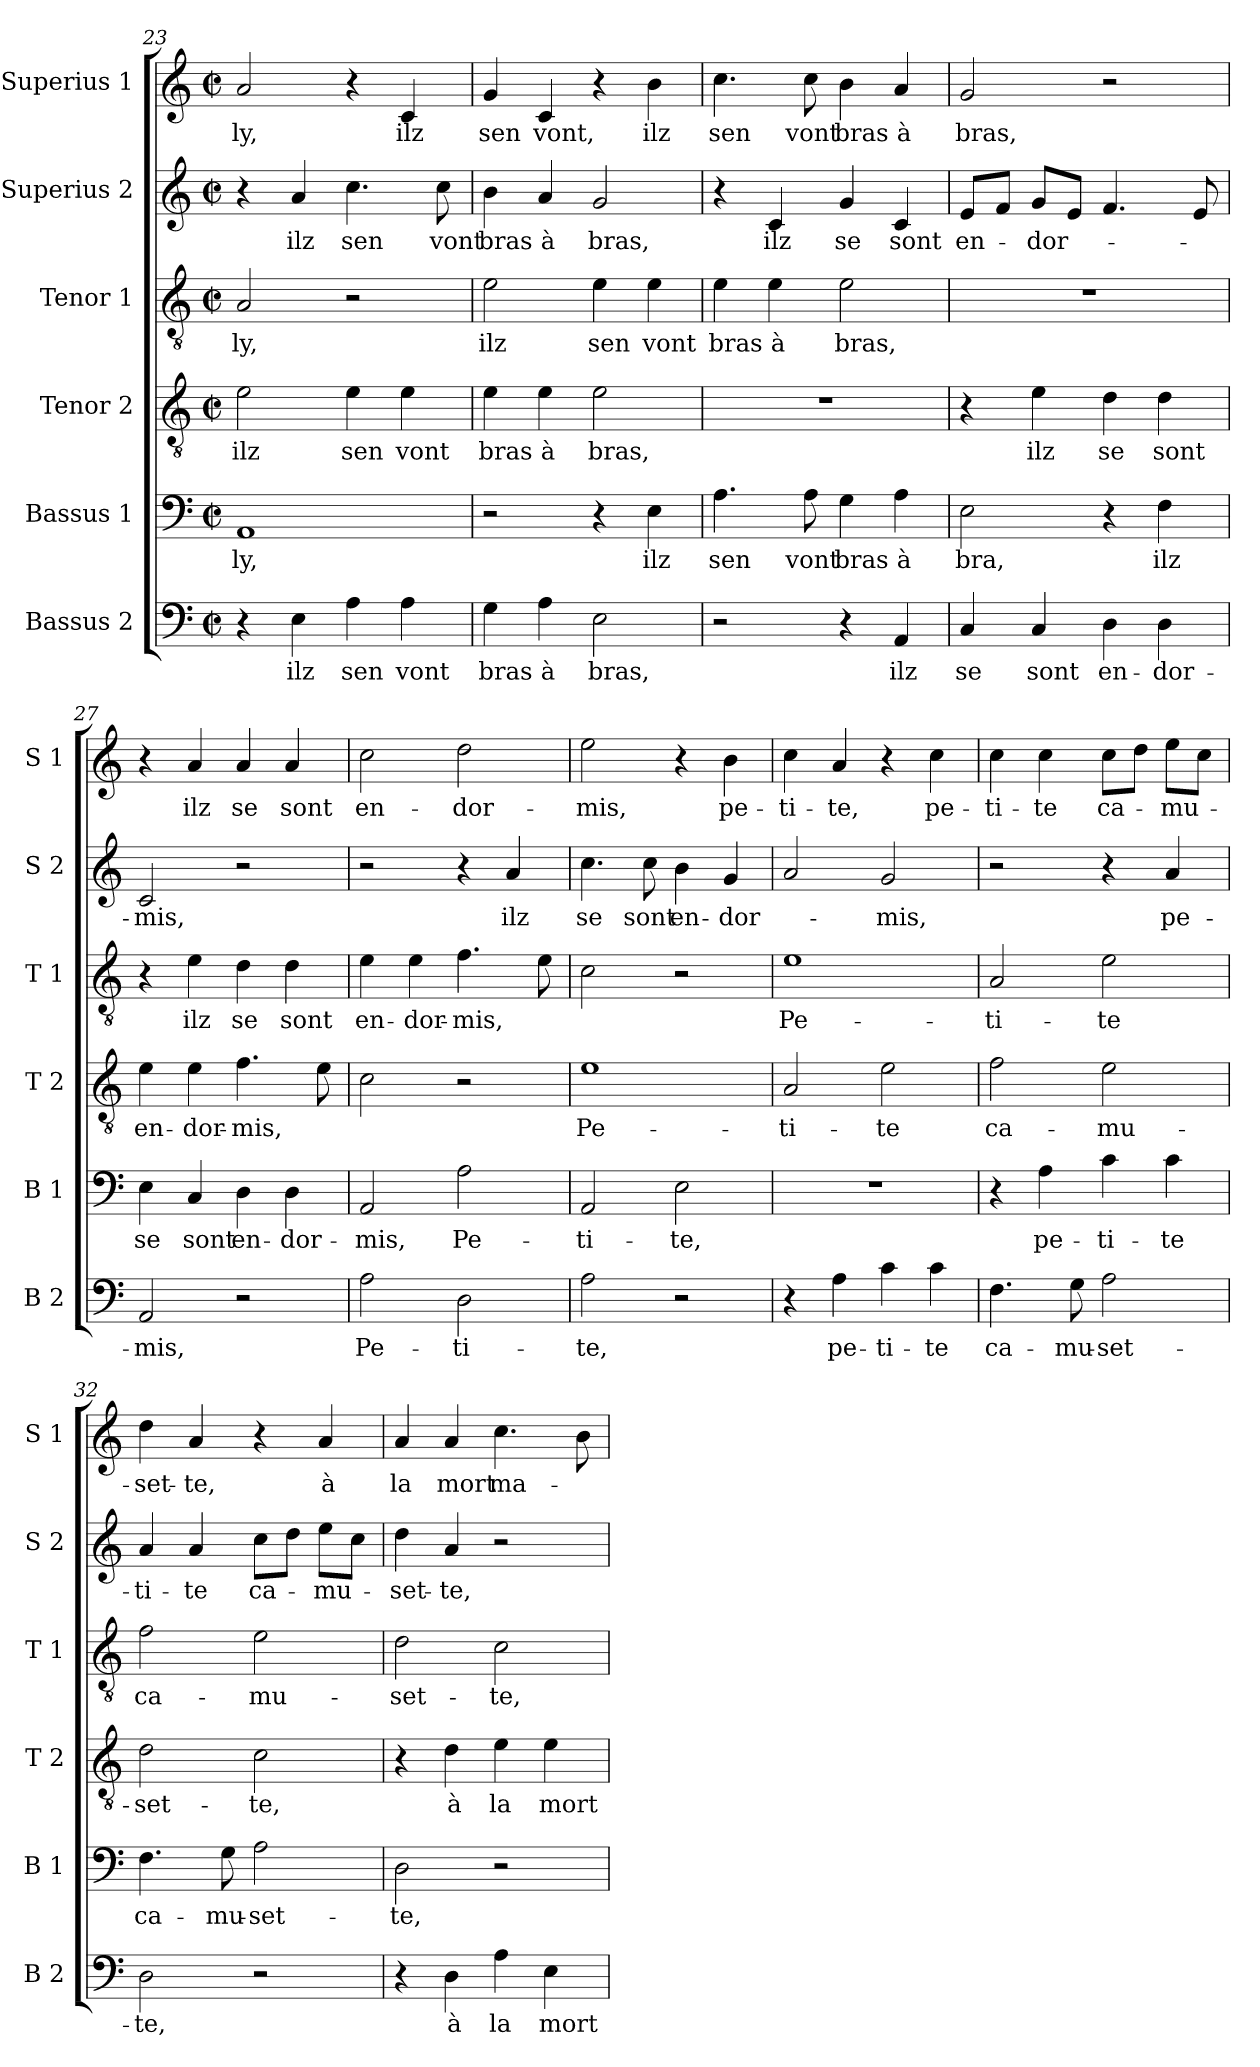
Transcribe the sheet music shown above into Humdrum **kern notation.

**kern	**text	**kern	**text	**kern	**text	**kern	**text	**kern	**text	**kern	**text
*part6	*part6	*part5	*part5	*part4	*part4	*part3	*part3	*part2	*part2	*part1	*part1
*staff6	*staff6	*staff5	*staff5	*staff4	*staff4	*staff3	*staff3	*staff2	*staff2	*staff1	*staff1
*I"Bassus 2	*	*I"Bassus 1	*	*I"Tenor 2	*	*I"Tenor 1	*	*I"Superius 2	*	*I"Superius 1	*
*I'B 2	*	*I'B 1	*	*I'T 2	*	*I'T 1	*	*I'S 2	*	*I'S 1	*
*clefF4	*	*clefF4	*	*clefGv2	*	*clefGv2	*	*clefG2	*	*clefG2	*
*k[]	*	*k[]	*	*k[]	*	*k[]	*	*k[]	*	*k[]	*
*M2/2	*	*M2/2	*	*M2/2	*	*M2/2	*	*M2/2	*	*M2/2	*
*met(c|)	*	*met(c|)	*	*met(c|)	*	*met(c|)	*	*met(c|)	*	*met(c|)	*
=23	=23	=23	=23	=23	=23	=23	=23	=23	=23	=23	=23
!	!	!	!LO:LY:b	!	!LO:LY:b	!	!LO:LY:b	!	!	!	!LO:LY:b
4r	.	1AA	-ly,	2e\	ilz	2A/	-ly,	4r	.	2a/	-ly,
!	!LO:LY:b	!	!	!	!	!	!	!	!LO:LY:b	!	!
4E\	ilz	.	.	.	.	.	.	4a/	ilz	.	.
!	!LO:LY:b	!	!	!	!LO:LY:b	!	!	!	!LO:LY:b	!	!
4A\	sen	.	.	4e\	sen	2r	.	4.cc\	sen	4r	.
!	!LO:LY:b	!	!	!	!LO:LY:b	!	!	!	!	!	!LO:LY:b
4A\	vont	.	.	4e\	vont	.	.	.	.	4c/	ilz
!	!	!	!	!	!	!	!	!	!LO:LY:b	!	!
.	.	.	.	.	.	.	.	8cc\	vont	.	.
=24	=24	=24	=24	=24	=24	=24	=24	=24	=24	=24	=24
!	!LO:LY:b	!	!	!	!LO:LY:b	!	!LO:LY:b	!	!LO:LY:b	!	!LO:LY:b
4G\	bras	2r	.	4e\	bras	2e\	ilz	4b\	bras	4g/	sen
!	!LO:LY:b	!	!	!	!LO:LY:b	!	!	!	!LO:LY:b	!	!LO:LY:b
4A\	à	.	.	4e\	à	.	.	4a/	à	4c/	vont,
!	!LO:LY:b	!	!	!	!LO:LY:b	!	!LO:LY:b	!	!LO:LY:b	!	!
2E\	bras,	4r	.	2e\	bras,	4e\	sen	2g/	bras,	4r	.
!	!	!	!LO:LY:b	!	!	!	!LO:LY:b	!	!	!	!LO:LY:b
.	.	4E\	ilz	.	.	4e\	vont	.	.	4b\	ilz
=25	=25	=25	=25	=25	=25	=25	=25	=25	=25	=25	=25
!	!	!	!LO:LY:b	!	!	!	!LO:LY:b	!	!	!	!LO:LY:b
2r	.	4.A\	sen	1r	.	4e\	bras	4r	.	4.cc\	sen
!	!	!	!	!	!	!	!LO:LY:b	!	!LO:LY:b	!	!
.	.	.	.	.	.	4e\	à	4c/	ilz	.	.
!	!	!	!LO:LY:b	!	!	!	!	!	!	!	!LO:LY:b
.	.	8A\	vont	.	.	.	.	.	.	8cc\	vont
!	!	!	!LO:LY:b	!	!	!	!LO:LY:b	!	!LO:LY:b	!	!LO:LY:b
4r	.	4G\	bras	.	.	2e\	bras,	4g/	se	4b\	bras
!	!LO:LY:b	!	!LO:LY:b	!	!	!	!	!	!LO:LY:b	!	!LO:LY:b
4AA/	ilz	4A\	à	.	.	.	.	4c/	sont	4a/	à
!!LO:LB:g=z
=26	=26	=26	=26	=26	=26	=26	=26	=26	=26	=26	=26
!	!LO:LY:b	!	!LO:LY:b	!	!	!	!	!	!LO:LY:b	!	!LO:LY:b
4C/	se	2E\	bra,	4r	.	1r	.	8e/L	en-	2g/	bras,
.	.	.	.	.	.	.	.	8f/J	.	.	.
!	!LO:LY:b	!	!	!	!LO:LY:b	!	!	!	!LO:LY:b	!	!
4C/	sont	.	.	4e\	ilz	.	.	8g/L	-dor-	.	.
.	.	.	.	.	.	.	.	8e/J	.	.	.
!	!LO:LY:b	!	!	!	!LO:LY:b	!	!	!	!	!	!
4D\	en-	4r	.	4d\	se	.	.	4.f/	.	2r	.
!	!LO:LY:b	!	!LO:LY:b	!	!LO:LY:b	!	!	!	!	!	!
4D\	-dor-	4F\	ilz	4d\	sont	.	.	.	.	.	.
.	.	.	.	.	.	.	.	8e/	.	.	.
=27	=27	=27	=27	=27	=27	=27	=27	=27	=27	=27	=27
!	!LO:LY:b	!	!LO:LY:b	!	!LO:LY:b	!	!	!	!LO:LY:b	!	!
2AA/	-mis,	4E\	se	4e\	en-	4r	.	2c/	-mis,	4r	.
!	!	!	!LO:LY:b	!	!LO:LY:b	!	!LO:LY:b	!	!	!	!LO:LY:b
.	.	4C/	sont	4e\	-dor-	4e\	ilz	.	.	4a/	ilz
!	!	!	!LO:LY:b	!	!LO:LY:b	!	!LO:LY:b	!	!	!	!LO:LY:b
2r	.	4D\	en-	4.f\	-mis,	4d\	se	2r	.	4a/	se
!	!	!	!LO:LY:b	!	!	!	!LO:LY:b	!	!	!	!LO:LY:b
.	.	4D\	-dor-	.	.	4d\	sont	.	.	4a/	sont
.	.	.	.	8e\	.	.	.	.	.	.	.
=28	=28	=28	=28	=28	=28	=28	=28	=28	=28	=28	=28
!	!LO:LY:b	!	!LO:LY:b	!	!	!	!LO:LY:b	!	!	!	!LO:LY:b
2A\	Pe-	2AA/	-mis,	2c\	.	4e\	en-	2r	.	2cc\	en-
!	!	!	!	!	!	!	!LO:LY:b	!	!	!	!
.	.	.	.	.	.	4e\	-dor-	.	.	.	.
!	!LO:LY:b	!	!LO:LY:b	!	!	!	!LO:LY:b	!	!	!	!LO:LY:b
2D\	-ti-	2A\	Pe-	2r	.	4.f\	-mis,	4r	.	2dd\	-dor-
!	!	!	!	!	!	!	!	!	!LO:LY:b	!	!
.	.	.	.	.	.	.	.	4a/	ilz	.	.
.	.	.	.	.	.	8e\	.	.	.	.	.
=29	=29	=29	=29	=29	=29	=29	=29	=29	=29	=29	=29
!	!LO:LY:b	!	!LO:LY:b	!	!LO:LY:b	!	!	!	!LO:LY:b	!	!LO:LY:b
2A\	-te,	2AA/	-ti-	1e	Pe-	2c\	.	4.cc\	se	2ee\	-mis,
!	!	!	!	!	!	!	!	!	!LO:LY:b	!	!
.	.	.	.	.	.	.	.	8cc\	sont	.	.
!	!	!	!LO:LY:b	!	!	!	!	!	!LO:LY:b	!	!
2r	.	2E\	-te,	.	.	2r	.	4b\	en-	4r	.
!	!	!	!	!	!	!	!	!	!LO:LY:b	!	!LO:LY:b
.	.	.	.	.	.	.	.	4g/	-dor-	4b\	pe-
=30	=30	=30	=30	=30	=30	=30	=30	=30	=30	=30	=30
!	!	!	!	!	!LO:LY:b	!	!LO:LY:b	!	!	!	!LO:LY:b
4r	.	1r	.	2A/	-ti-	1e	Pe-	2a/	.	4cc\	-ti-
!	!LO:LY:b	!	!	!	!	!	!	!	!	!	!LO:LY:b
4A\	pe-	.	.	.	.	.	.	.	.	4a/	-te,
!	!LO:LY:b	!	!	!	!LO:LY:b	!	!	!	!LO:LY:b	!	!
4c\	-ti-	.	.	2e\	-te	.	.	2g/	-mis,	4r	.
!	!LO:LY:b	!	!	!	!	!	!	!	!	!	!LO:LY:b
4c\	-te	.	.	.	.	.	.	.	.	4cc\	pe-
!!LO:PB:g=z
=31	=31	=31	=31	=31	=31	=31	=31	=31	=31	=31	=31
!	!LO:LY:b	!	!	!	!LO:LY:b	!	!LO:LY:b	!	!	!	!LO:LY:b
4.F\	ca-	4r	.	2f\	ca-	2A/	-ti-	2r	.	4cc\	-ti-
!	!	!	!LO:LY:b	!	!	!	!	!	!	!	!LO:LY:b
.	.	4A\	pe-	.	.	.	.	.	.	4cc\	-te
!	!LO:LY:b	!	!	!	!	!	!	!	!	!	!
8G\	-mu-	.	.	.	.	.	.	.	.	.	.
!	!LO:LY:b	!	!LO:LY:b	!	!LO:LY:b	!	!LO:LY:b	!	!	!	!LO:LY:b
2A\	-set-	4c\	-ti-	2e\	-mu-	2e\	-te	4r	.	8cc\L	ca-
.	.	.	.	.	.	.	.	.	.	8dd\J	.
!	!	!	!LO:LY:b	!	!	!	!	!	!LO:LY:b	!	!LO:LY:b
.	.	4c\	-te	.	.	.	.	4a/	pe-	8ee\L	-mu-
.	.	.	.	.	.	.	.	.	.	8cc\J	.
=32	=32	=32	=32	=32	=32	=32	=32	=32	=32	=32	=32
!	!LO:LY:b	!	!LO:LY:b	!	!LO:LY:b	!	!LO:LY:b	!	!LO:LY:b	!	!LO:LY:b
2D\	-te,	4.F\	ca-	2d\	-set-	2f\	ca-	4a/	-ti-	4dd\	-set-
!	!	!	!	!	!	!	!	!	!LO:LY:b	!	!LO:LY:b
.	.	.	.	.	.	.	.	4a/	-te	4a/	-te,
!	!	!	!LO:LY:b	!	!	!	!	!	!	!	!
.	.	8G\	-mu-	.	.	.	.	.	.	.	.
!	!	!	!LO:LY:b	!	!LO:LY:b	!	!LO:LY:b	!	!LO:LY:b	!	!
2r	.	2A\	-set-	2c\	-te,	2e\	-mu-	8cc\L	ca-	4r	.
.	.	.	.	.	.	.	.	8dd\J	.	.	.
!	!	!	!	!	!	!	!	!	!LO:LY:b	!	!LO:LY:b
.	.	.	.	.	.	.	.	8ee\L	-mu-	4a/	à
.	.	.	.	.	.	.	.	8cc\J	.	.	.
=33	=33	=33	=33	=33	=33	=33	=33	=33	=33	=33	=33
!	!	!	!LO:LY:b	!	!	!	!LO:LY:b	!	!LO:LY:b	!	!LO:LY:b
4r	.	2D\	-te,	4r	.	2d\	-set-	4dd\	-set-	4a/	la
!	!LO:LY:b	!	!	!	!LO:LY:b	!	!	!	!LO:LY:b	!	!LO:LY:b
4D\	à	.	.	4d\	à	.	.	4a/	-te,	4a/	mort
!	!LO:LY:b	!	!	!	!LO:LY:b	!	!LO:LY:b	!	!	!	!LO:LY:b
4A\	la	2r	.	4e\	la	2c\	-te,	2r	.	4.cc\	ma-
!	!LO:LY:b	!	!	!	!LO:LY:b	!	!	!	!	!	!
4E\	mort	.	.	4e\	mort	.	.	.	.	.	.
.	.	.	.	.	.	.	.	.	.	8b\	.
=	=	=	=	=	=	=	=	=	=	=	=
*-	*-	*-	*-	*-	*-	*-	*-	*-	*-	*-	*-
